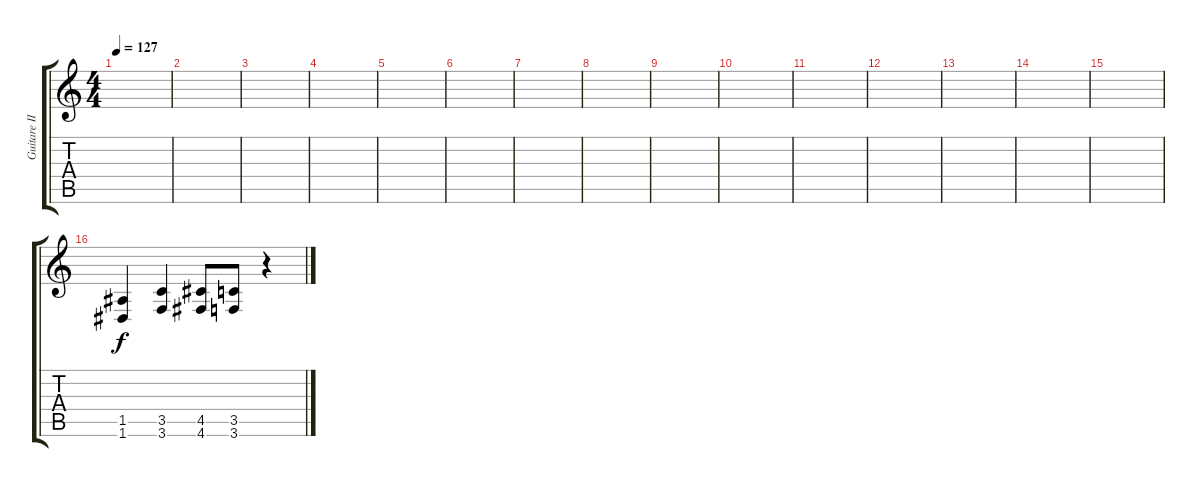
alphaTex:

\track ("Guitare II" "Guitare II") {instrument distortionguitar}
\staff {score tabs}
\tuning (E4 B3 G3 D3 A2 D2) {hide}
\ts (4 4)
\tempo 127
\clef g2
\ks c
|
|
|
|
|
|
|
|
|
|
|
|
|
|
|
(1.5 1.6).4 (3.5 3.6).4 (4.5 4.6).8 (3.5 3.6).8 r.4
